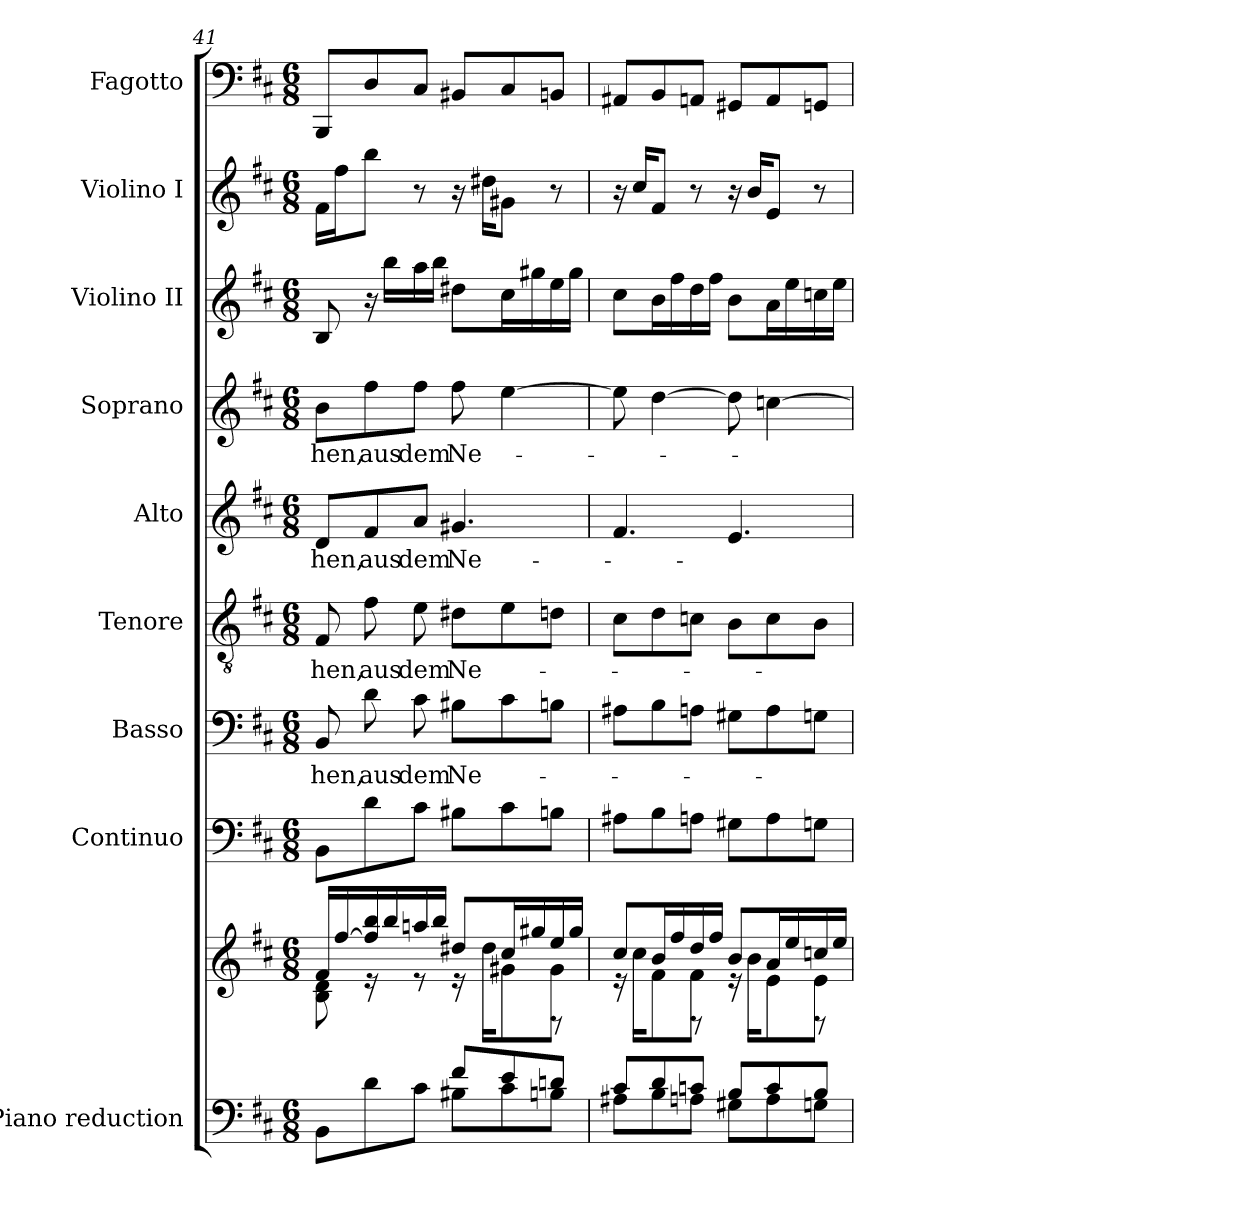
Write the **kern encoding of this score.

**kern	**kern	**kern	**kern	**text	**kern	**text	**kern	**text	**kern	**text	**kern	**kern	**kern
*part9	*part9	*part8	*part7	*part7	*part6	*part6	*part5	*part5	*part4	*part4	*part3	*part2	*part1
*staff10	*staff9	*staff8	*staff7	*staff7	*staff6	*staff6	*staff5	*staff5	*staff4	*staff4	*staff3	*staff2	*staff1
*I"Piano reduction	*	*I"Continuo	*I"Basso	*	*I"Tenore	*	*I"Alto	*	*I"Soprano	*	*I"Violino II	*I"Violino I	*I"Fagotto
*I'Pno	*	*	*	*	*	*	*	*	*	*	*I'Vln	*I'Vln	*
*clefF4	*clefG2	*clefF4	*clefF4	*	*clefGv2	*	*clefG2	*	*clefG2	*	*clefG2	*clefG2	*clefF4
*k[f#c#]	*k[f#c#]	*k[f#c#]	*k[f#c#]	*	*k[f#c#]	*	*k[f#c#]	*	*k[f#c#]	*	*k[f#c#]	*k[f#c#]	*k[f#c#]
*M6/8	*M6/8	*M6/8	*M6/8	*	*M6/8	*	*M6/8	*	*M6/8	*	*M6/8	*M6/8	*M6/8
=41	=41	=41	=41	=41	=41	=41	=41	=41	=41	=41	=41	=41	=41
*^	*^	*	*	*	*	*	*	*	*	*	*	*	*
*	*	*	*^	*	*	*	*	*	*	*	*	*	*	*	*
!	!	!	!	!	!	!	!LO:LY:b	!	!LO:LY:b	!	!LO:LY:b	!	!LO:LY:b	!	!	!
4.ryy	8BB\L	16f#/LL	8B\ 8d\	4.ryy	8BB\L	8BB/	hen,	8F#/	-hen,	8d/L	-hen,	8b\L	hen,	8B/	16f#\LL	8BBB/L
.	.	[16ff#/	.	.	.	.	.	.	.	.	.	.	.	.	16ff#\J	.
!	!	!	!	!	!	!	!LO:LY:b	!	!LO:LY:b	!	!LO:LY:b	!	!LO:LY:b	!	!	!
.	8d\	16ff#!/] 16bb/	16r	.	8d\	8d\	aus	8f#\	aus	8f#/	aus	8ff#\	aus	16r	8bb\J	8D/
.	.	16bb/	16ryy	.	.	.	.	.	.	.	.	.	.	16bb\LL	.	.
!	!	!	!	!	!	!	!LO:LY:b	!	!LO:LY:b	!	!LO:LY:b	!	!LO:LY:b	!	!	!
.	8c#\J	16aan/	8r	.	8c#\J	8c#\	dem	8e\	dem	8a/J	dem	8ff#\J	dem	16aa\	8r	8C#/J
.	.	16bb/JJ	.	.	.	.	.	.	.	.	.	.	.	16bb\JJ	.	.
!	!	!	!	!	!	!	!LO:LY:b	!	!LO:LY:b	!	!LO:LY:b	!	!LO:LY:b	!	!	!
8f#!/L	8B#X\L	8dd#X/L	16r	4ryy	8B#X\L	8B#X\L	Ne-	8d#X\L	Ne-	4.g#X/	Ne-	8ff#\	Ne-	8dd#X\L	16r	8BB#X/L
.	.	.	16dd#\KL	.	.	.	.	.	.	.	.	.	.	.	16dd#X\KL	.
8e!/	8c#\	16cc#/L	8g#X\	.	8c#\	8c#\	.	8e\	.	.	.	[4ee\	.	16cc#\L	8g#X\J	8C#/
.	.	16gg#X/	.	.	.	.	.	.	.	.	.	.	.	16gg#X\	.	.
8dn!/J	8Bn\J	16ee/	8g#\J	8rD	8Bn\J	8Bn\J	.	8dn\J	.	.	.	.	.	16ee\	8r	8BBn/J
.	.	16gg#/JJ	.	.	.	.	.	.	.	.	.	.	.	16gg#\JJ	.	.
!!LO:PB:g=z
=42	=42	=42	=42	=42	=42	=42	=42	=42	=42	=42	=42	=42	=42	=42	=42	=42
8c#!/L	8A#X\L	8cc#/L	16r	4ryy	8A#X\L	8A#X\L	.	8c#\L	.	4.f#/	.	8ee\]	.	8cc#\L	16r	8AA#X/L
.	.	.	16cc#\KL	.	.	.	.	.	.	.	.	.	.	.	16cc#/KL	.
8d!/	8B\	16b/L	8f#\	.	8B\	8B\	.	8d\	.	.	.	[4dd\	.	16b\L	8f#/J	8BB/
.	.	16ff#/	.	.	.	.	.	.	.	.	.	.	.	16ff#\	.	.
8cn!/J	8An\J	16dd/	8f#!\J	8rD	8An\J	8An\J	.	8cn\J	.	.	.	.	.	16dd\	8r	8AAn/J
.	.	16ff#/JJ	.	.	.	.	.	.	.	.	.	.	.	16ff#\JJ	.	.
8B!/L	8G#X\L	8b/L	16r	4ryy	8G#X\L	8G#X\L	.	8B\L	.	4.e/	.	8dd\]	.	8b\L	16r	8GG#X/L
.	.	.	16b\KL	.	.	.	.	.	.	.	.	.	.	.	16b/KL	.
8c!/	8A\	16a/L	8e\	.	8A\	8A\	.	8c\	.	.	.	[4ccn\	.	16a\L	8e/J	8AA/
.	.	16ee/	.	.	.	.	.	.	.	.	.	.	.	16ee\	.	.
8B!/J	8Gn\J	16ccn/	8e!\J	8rD	8Gn\J	8Gn\J	.	8B\J	.	.	.	.	.	16ccn\	8r	8GGn/J
.	.	16ee/JJ	.	.	.	.	.	.	.	.	.	.	.	16ee\JJ	.	.
*v	*v	*	*	*	*	*	*	*	*	*	*	*	*	*	*	*
*	*v	*v	*v	*	*	*	*	*	*	*	*	*	*	*	*
=	=	=	=	=	=	=	=	=	=	=	=	=	=
*-	*-	*-	*-	*-	*-	*-	*-	*-	*-	*-	*-	*-	*-
